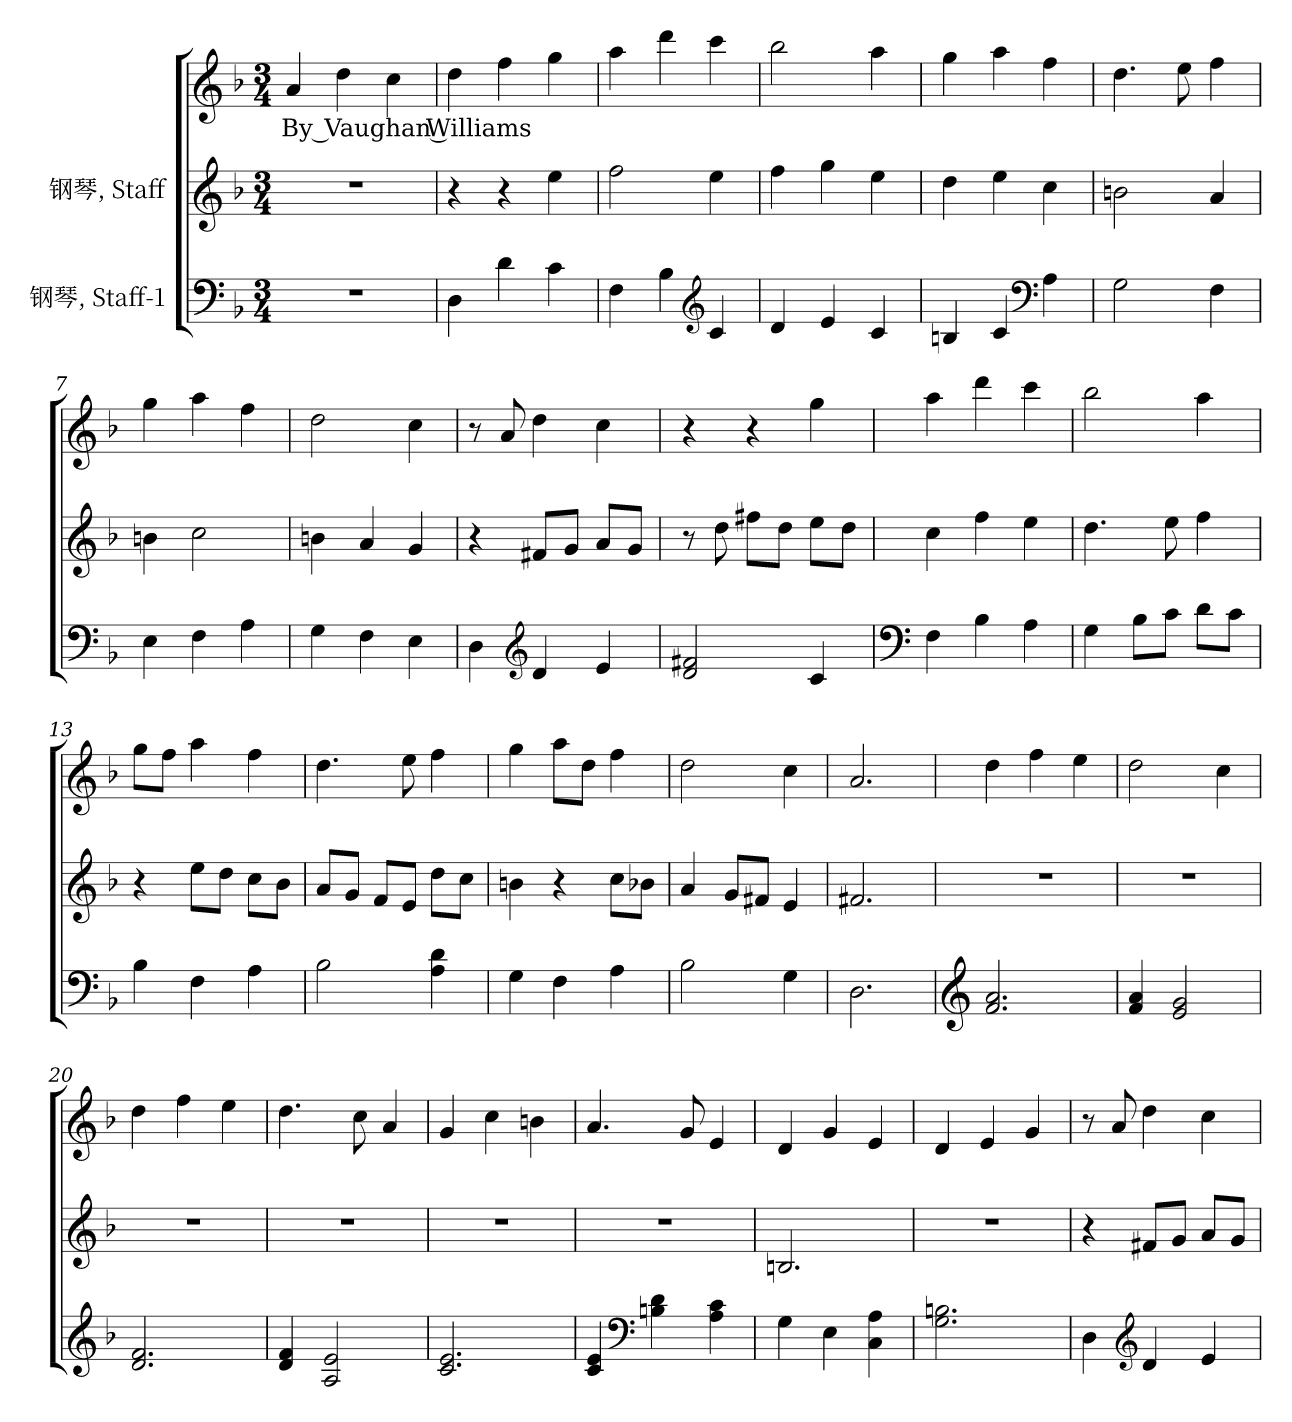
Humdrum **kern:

**kern	**kern	**kern	**text
*part2	*part1	*part1	*part1
*staff3	*staff2	*staff1	*staff1
*I"钢琴, Staff-1	*I"钢琴, Staff	*	*
*clefF4	*clefG2	*clefG2	*
*k[b-]	*k[b-]	*k[b-]	*
*M3/4	*M3/4	*M3/4	*
*MM120	*MM120	*MM120	*
=1	=1	=1	=1
2.r	2.r	4a/	By Vaughan Williams
.	.	4dd\	.
.	.	4cc\	.
=2	=2	=2	=2
4D\	4r	4dd\	.
4d\	4r	4ff\	.
4c\	4ee\	4gg\	.
=3	=3	=3	=3
4F\	2ff\	4aa\	.
4B-\	.	4ddd\	.
*clefG2	*	*	*
4c/	4ee\	4ccc\	.
=4	=4	=4	=4
4d/	4ff\	2bb-\	.
4e/	4gg\	.	.
4c/	4ee\	4aa\	.
=5	=5	=5	=5
4Bn/	4dd\	4gg\	.
4c/	4ee\	4aa\	.
*clefF4	*	*	*
4A\	4cc\	4ff\	.
!!LO:LB:g=z
=6	=6	=6	=6
2G\	2bn\	4.dd\	.
.	.	8ee\	.
4F\	4a/	4ff\	.
=7	=7	=7	=7
4E\	4bn\	4gg\	.
4F\	2cc\	4aa\	.
4A\	.	4ff\	.
=8	=8	=8	=8
4G\	4bn\	2dd\	.
4F\	4a/	.	.
4E\	4g/	4cc\	.
=9	=9	=9	=9
4D\	4r	8r	.
.	.	8a/	.
*clefG2	*	*	*
4d/	8f#X/L	4dd\	.
.	8g/J	.	.
4e/	8a/L	4cc\	.
.	8g/J	.	.
=10	=10	=10	=10
2d/ 2f#X/	8r	4r	.
.	8dd\	.	.
.	8ff#X\L	4r	.
.	8dd\J	.	.
4c/	8ee\L	4gg\	.
.	8dd\J	.	.
=11	=11	=11	=11
*clefF4	*	*	*
4F\	4cc\	4aa\	.
4B-\	4ff\	4ddd\	.
4A\	4ee\	4ccc\	.
=12	=12	=12	=12
4G\	4.dd\	2bb-\	.
8B-\L	.	.	.
8c\J	8ee\	.	.
8d\L	4ff\	4aa\	.
8c\J	.	.	.
!!LO:LB:g=z
=13	=13	=13	=13
4B-\	4r	8gg\L	.
.	.	8ff\J	.
4F\	8ee\L	4aa\	.
.	8dd\J	.	.
4A\	8cc\L	4ff\	.
.	8b-\J	.	.
=14	=14	=14	=14
2B-\	8a/L	4.dd\	.
.	8g/J	.	.
.	8f/L	.	.
.	8e/J	8ee\	.
4A\ 4d\	8dd\L	4ff\	.
.	8cc\J	.	.
=15	=15	=15	=15
4G\	4bn\	4gg\	.
4F\	4r	8aa\L	.
.	.	8dd\J	.
4A\	8cc\L	4ff\	.
.	8b-X\J	.	.
=16	=16	=16	=16
2B-\	4a/	2dd\	.
.	8g/L	.	.
.	8f#X/J	.	.
4G\	4e/	4cc\	.
=17	=17	=17	=17
2.D\	2.f#X/	2.a/	.
=18	=18	=18	=18
*clefG2	*	*	*
2.f/ 2.a/	2.r	4dd\	.
.	.	4ff\	.
.	.	4ee\	.
=19	=19	=19	=19
4f/ 4a/	2.r	2dd\	.
2e/ 2g/	.	.	.
.	.	4cc\	.
=20	=20	=20	=20
2.d/ 2.f/	2.r	4dd\	.
.	.	4ff\	.
.	.	4ee\	.
!!LO:LB:g=z
=21	=21	=21	=21
4d/ 4f/	2.r	4.dd\	.
2A/ 2e/	.	.	.
.	.	8cc\	.
.	.	4a/	.
=22	=22	=22	=22
2.c/ 2.e/	2.r	4g/	.
.	.	4cc\	.
.	.	4bn\	.
=23	=23	=23	=23
4c/ 4e/	2.r	4.a/	.
*clefF4	*	*	*
4Bn\ 4d\	.	.	.
.	.	8g/	.
4A\ 4c\	.	4e/	.
=24	=24	=24	=24
4G\	2.Bn/	4d/	.
4E\	.	4g/	.
4C\ 4A\	.	4e/	.
=25	=25	=25	=25
2.G\ 2.Bn\	2.r	4d/	.
.	.	4e/	.
.	.	4g/	.
=26	=26	=26	=26
4D\	4r	8r	.
.	.	8a/	.
*clefG2	*	*	*
4d/	8f#X/L	4dd\	.
.	8g/J	.	.
4e/	8a/L	4cc\	.
.	8g/J	.	.
=	=	=	=
*-	*-	*-	*-
